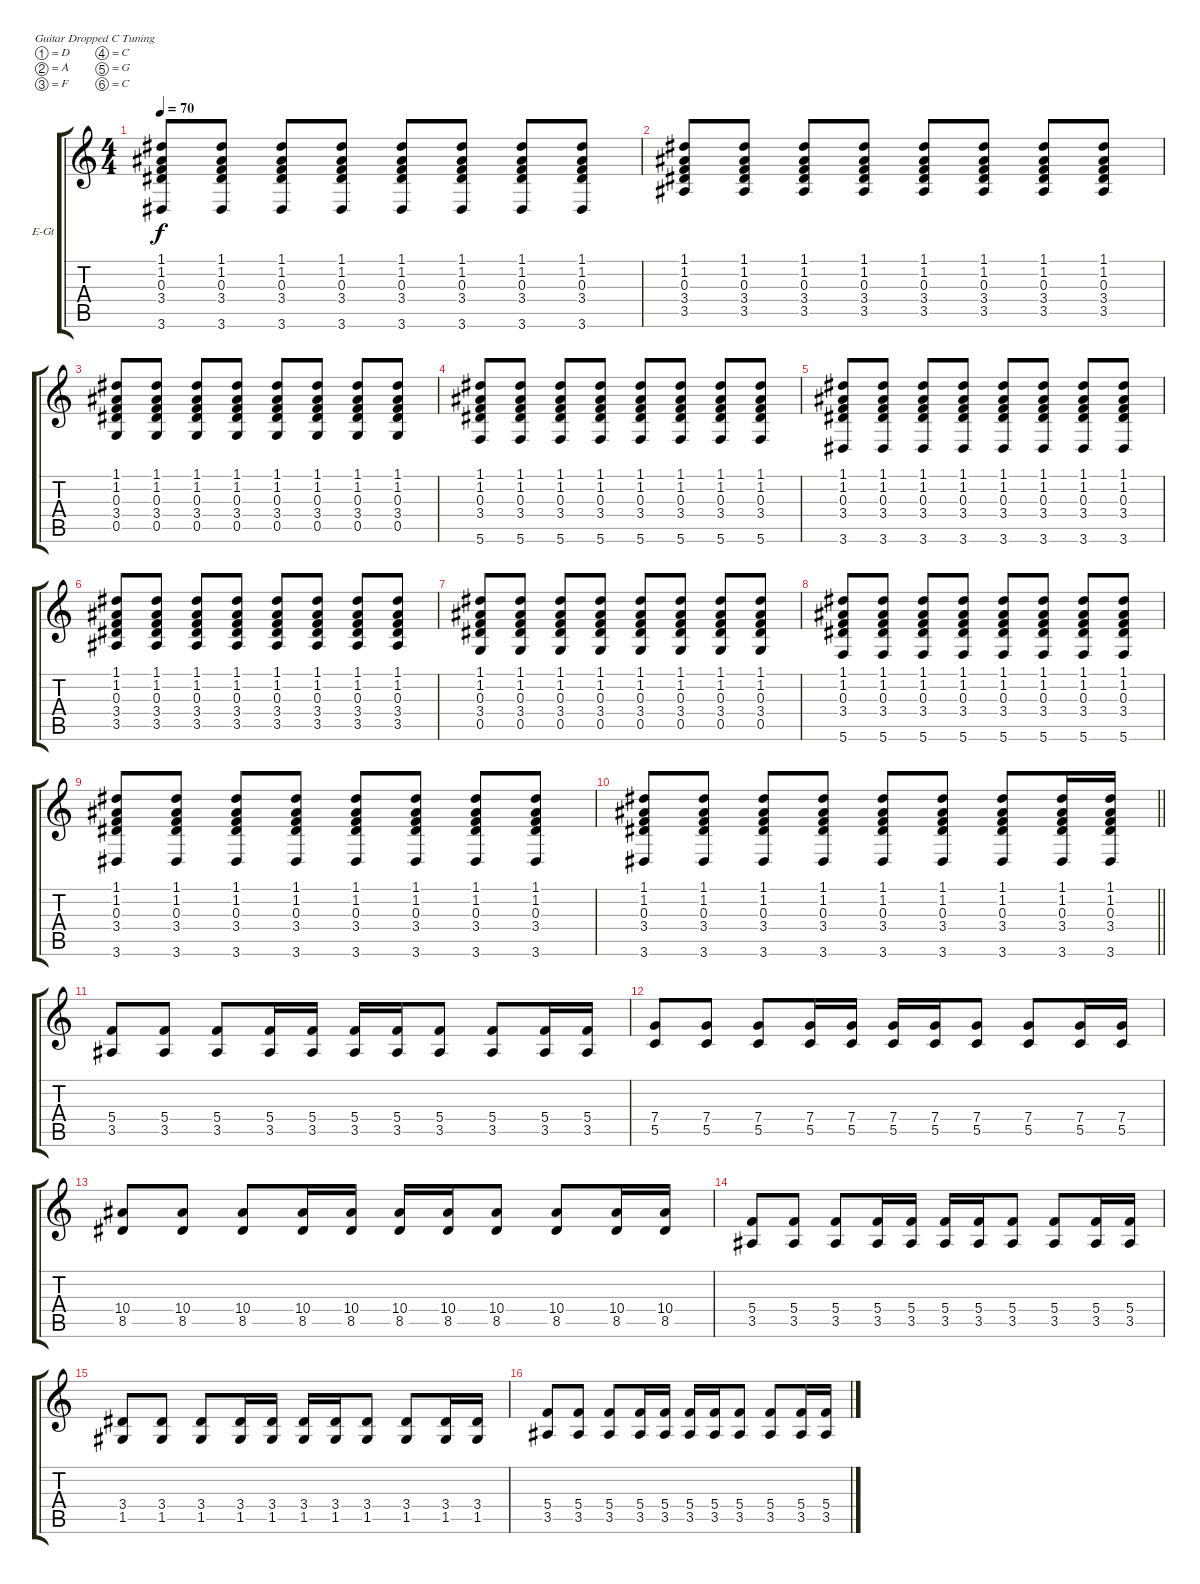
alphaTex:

\bracketExtendMode groupsimilarinstruments
\firstSystemTrackNameOrientation horizontal
\otherSystemsTrackNameOrientation horizontal
\track ("Untitled" "E-Gt") {instrument overdrivenguitar}
\staff {score tabs}
\tuning (D4 A3 F3 C3 G2 C2)
\ts (4 4)
\tempo 70
\clef g2
\ks c
(1.1 1.2 0.3 3.4 3.6).8{dy f} (1.1 1.2 0.3 3.4 3.6).8 (1.1 1.2 0.3 3.4 3.6).8 (1.1 1.2 0.3 3.4 3.6).8 (1.1 1.2 0.3 3.4 3.6).8 (1.1 1.2 0.3 3.4 3.6).8 (1.1 1.2 0.3 3.4 3.6).8 (1.1 1.2 0.3 3.4 3.6).8 |
(1.1 1.2 0.3 3.4 3.5).8 (1.1 1.2 0.3 3.4 3.5).8 (1.1 1.2 0.3 3.4 3.5).8 (1.1 1.2 0.3 3.4 3.5).8 (1.1 1.2 0.3 3.4 3.5).8 (1.1 1.2 0.3 3.4 3.5).8 (1.1 1.2 0.3 3.4 3.5).8 (1.1 1.2 0.3 3.4 3.5).8 |
(1.1 1.2 0.3 3.4 0.5).8 (1.1 1.2 0.3 3.4 0.5).8 (1.1 1.2 0.3 3.4 0.5).8 (1.1 1.2 0.3 3.4 0.5).8 (1.1 1.2 0.3 3.4 0.5).8 (1.1 1.2 0.3 3.4 0.5).8 (1.1 1.2 0.3 3.4 0.5).8 (1.1 1.2 0.3 3.4 0.5).8 |
(1.1 1.2 0.3 3.4 5.6).8 (1.1 1.2 0.3 3.4 5.6).8 (1.1 1.2 0.3 3.4 5.6).8 (1.1 1.2 0.3 3.4 5.6).8 (1.1 1.2 0.3 3.4 5.6).8 (1.1 1.2 0.3 3.4 5.6).8 (1.1 1.2 0.3 3.4 5.6).8 (1.1 1.2 0.3 3.4 5.6).8 |
(1.1 1.2 0.3 3.4 3.6).8 (1.1 1.2 0.3 3.4 3.6).8 (1.1 1.2 0.3 3.4 3.6).8 (1.1 1.2 0.3 3.4 3.6).8 (1.1 1.2 0.3 3.4 3.6).8 (1.1 1.2 0.3 3.4 3.6).8 (1.1 1.2 0.3 3.4 3.6).8 (1.1 1.2 0.3 3.4 3.6).8 |
(1.1 1.2 0.3 3.4 3.5).8 (1.1 1.2 0.3 3.4 3.5).8 (1.1 1.2 0.3 3.4 3.5).8 (1.1 1.2 0.3 3.4 3.5).8 (1.1 1.2 0.3 3.4 3.5).8 (1.1 1.2 0.3 3.4 3.5).8 (1.1 1.2 0.3 3.4 3.5).8 (1.1 1.2 0.3 3.4 3.5).8 |
(1.1 1.2 0.3 3.4 0.5).8 (1.1 1.2 0.3 3.4 0.5).8 (1.1 1.2 0.3 3.4 0.5).8 (1.1 1.2 0.3 3.4 0.5).8 (1.1 1.2 0.3 3.4 0.5).8 (1.1 1.2 0.3 3.4 0.5).8 (1.1 1.2 0.3 3.4 0.5).8 (1.1 1.2 0.3 3.4 0.5).8 |
(1.1 1.2 0.3 3.4 5.6).8 (1.1 1.2 0.3 3.4 5.6).8 (1.1 1.2 0.3 3.4 5.6).8 (1.1 1.2 0.3 3.4 5.6).8 (1.1 1.2 0.3 3.4 5.6).8 (1.1 1.2 0.3 3.4 5.6).8 (1.1 1.2 0.3 3.4 5.6).8 (1.1 1.2 0.3 3.4 5.6).8 |
(1.1 1.2 0.3 3.4 3.6).8 (1.1 1.2 0.3 3.4 3.6).8 (1.1 1.2 0.3 3.4 3.6).8 (1.1 1.2 0.3 3.4 3.6).8 (1.1 1.2 0.3 3.4 3.6).8 (1.1 1.2 0.3 3.4 3.6).8 (1.1 1.2 0.3 3.4 3.6).8 (1.1 1.2 0.3 3.4 3.6).8 |
\barLineRight lightlight
(1.1 1.2 0.3 3.4 3.6).8 (1.1 1.2 0.3 3.4 3.6).8 (1.1 1.2 0.3 3.4 3.6).8 (1.1 1.2 0.3 3.4 3.6).8 (1.1 1.2 0.3 3.4 3.6).8 (1.1 1.2 0.3 3.4 3.6).8 (1.1 1.2 0.3 3.4 3.6).8 (1.1 1.2 0.3 3.4 3.6).16 (1.1 1.2 0.3 3.4 3.6).16 |
(5.4 3.5).8 (5.4 3.5).8 (5.4 3.5).8 (5.4 3.5).16 (5.4 3.5).16 (5.4 3.5).16 (5.4 3.5).16 (5.4 3.5).8 (5.4 3.5).8 (5.4 3.5).16 (5.4 3.5).16 |
(7.4 5.5).8 (7.4 5.5).8 (7.4 5.5).8 (7.4 5.5).16 (7.4 5.5).16 (7.4 5.5).16 (7.4 5.5).16 (7.4 5.5).8 (7.4 5.5).8 (7.4 5.5).16 (7.4 5.5).16 |
(10.4 8.5).8 (10.4 8.5).8 (10.4 8.5).8 (10.4 8.5).16 (10.4 8.5).16 (10.4 8.5).16 (10.4 8.5).16 (10.4 8.5).8 (10.4 8.5).8 (10.4 8.5).16 (10.4 8.5).16 |
(5.4 3.5).8 (5.4 3.5).8 (5.4 3.5).8 (5.4 3.5).16 (5.4 3.5).16 (5.4 3.5).16 (5.4 3.5).16 (5.4 3.5).8 (5.4 3.5).8 (5.4 3.5).16 (5.4 3.5).16 |
(3.4 1.5).8 (3.4 1.5).8 (3.4 1.5).8 (3.4 1.5).16 (3.4 1.5).16 (3.4 1.5).16 (3.4 1.5).16 (3.4 1.5).8 (3.4 1.5).8 (3.4 1.5).16 (3.4 1.5).16 |
(5.4 3.5).8 (5.4 3.5).8 (5.4 3.5).8 (5.4 3.5).16 (5.4 3.5).16 (5.4 3.5).16 (5.4 3.5).16 (5.4 3.5).8 (5.4 3.5).8 (5.4 3.5).16 (5.4 3.5).16
